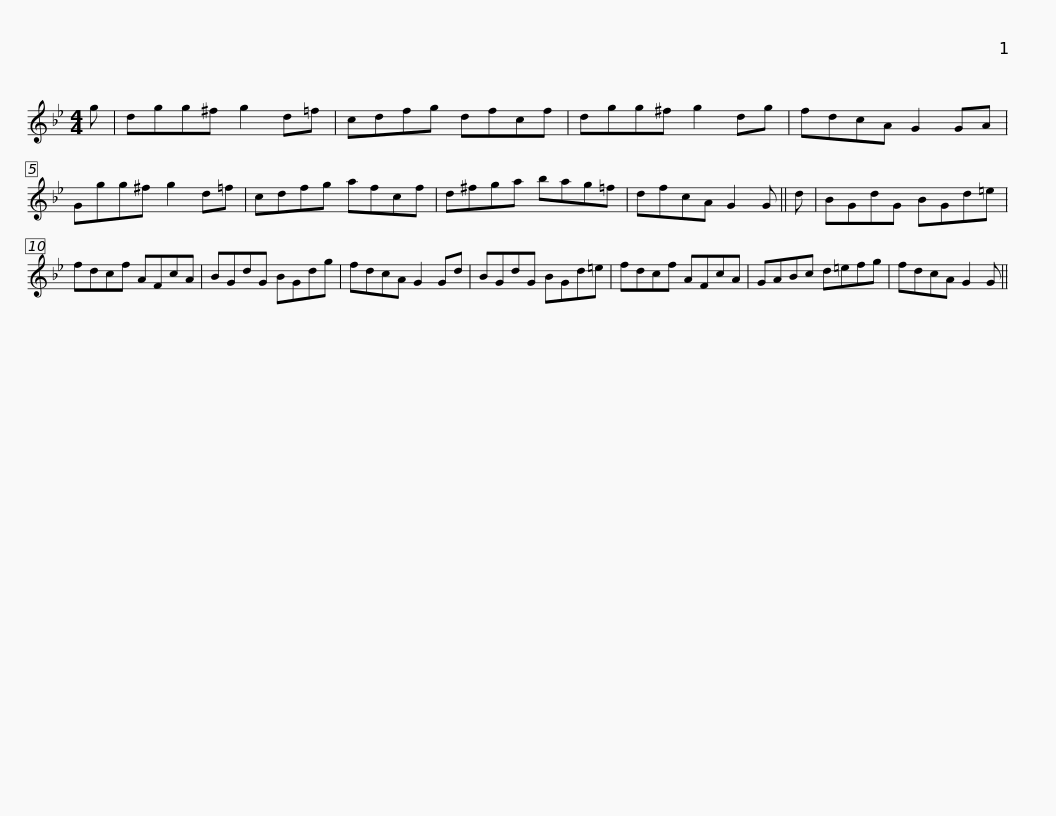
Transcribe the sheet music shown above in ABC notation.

X:1
L:1/8
M:4/4
I:linebreak $
K:Gmin
V:1 treble
V:1
 g | dgg^f g2 d=f | cdfg dfcf | dgg^f g2 dg | fdcA G2 GA | %5
 Ggg^f g2 d=f |$ cdfg afcf | d^fga bag=f | dfcA G2 G || d | %10
 BGdG BGd=e | fdcf AFcA |$ BGdG BGdg | fdcA G2 Gd | BGdG BGd=e | %15
 fdcf AFcA | GABc d=efg |$ fdcA G2 G || %18
